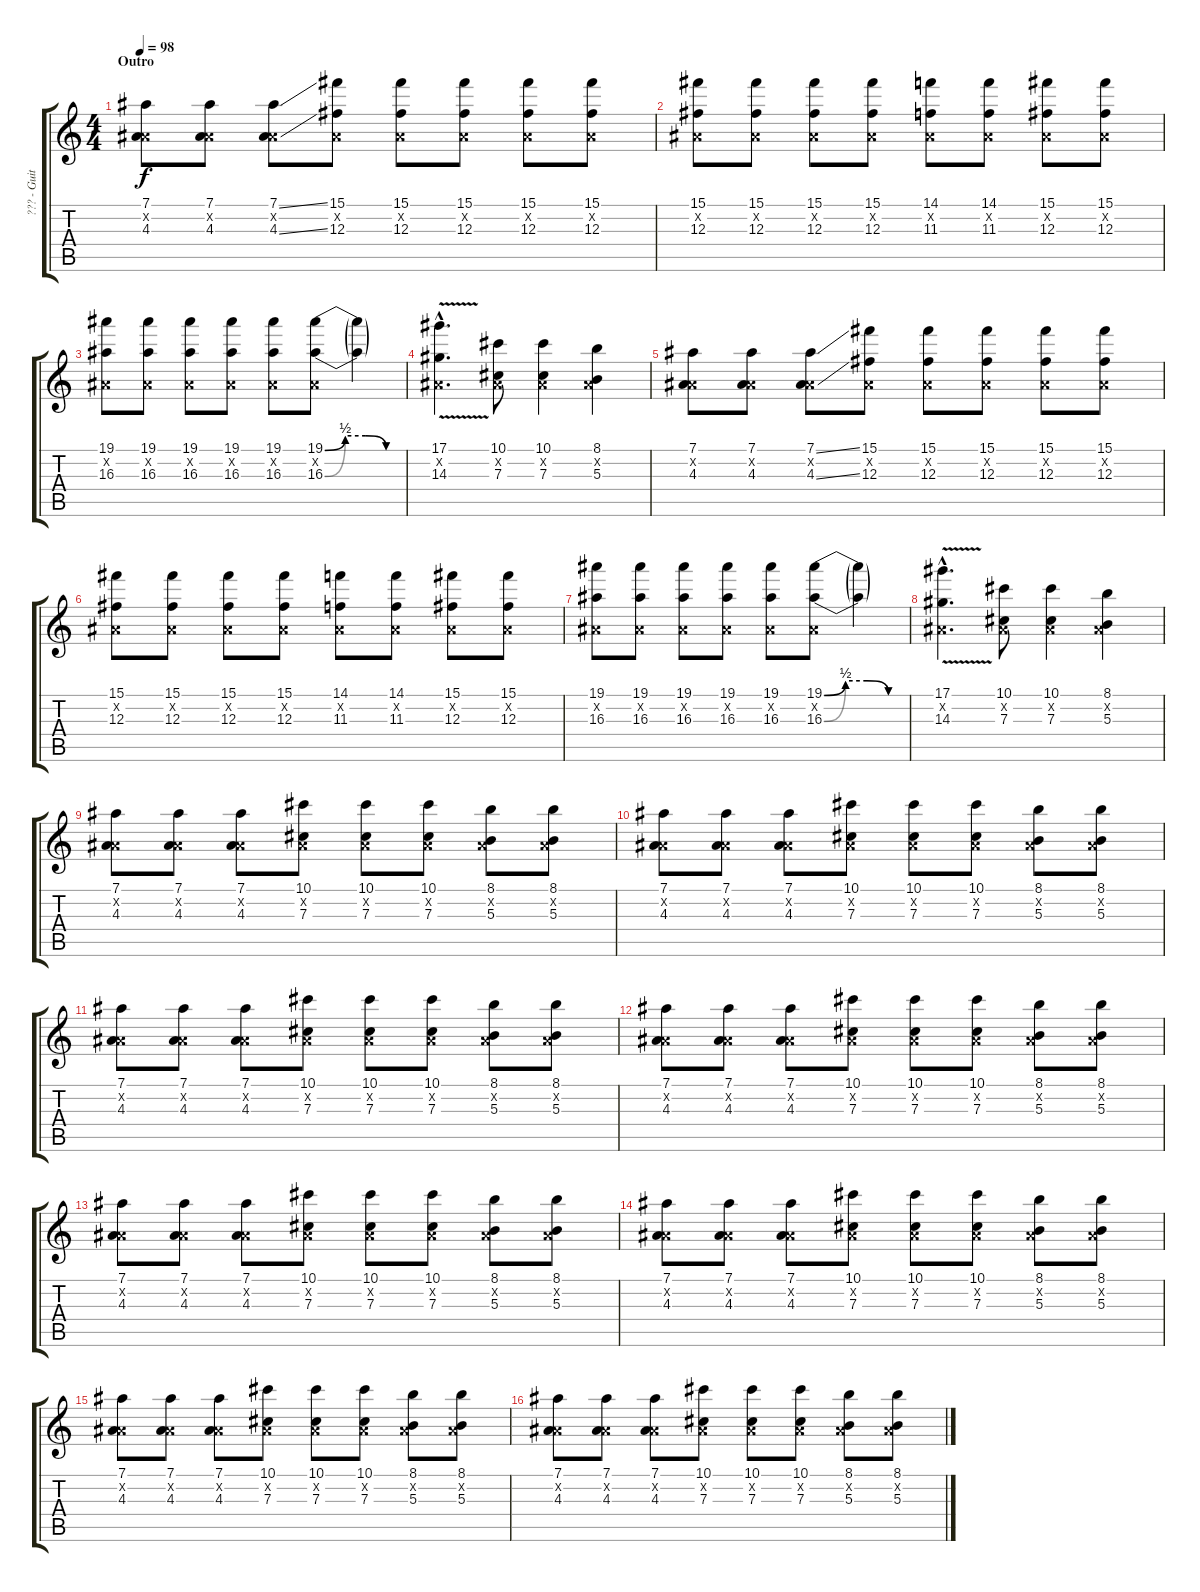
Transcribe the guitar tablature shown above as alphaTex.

\track ("??? - Guitar" "??? - Guit") {instrument overdrivenguitar}
\staff {score tabs}
\tuning (Eb4 Bb3 Gb3 Db3 Ab2 Eb2) {hide}
\ts (4 4)
\section ("" "Outro")
\tempo 98
\clef g2
\ks c
(7.1 0.2{x} 4.3).8{dy f} (7.1 0.2{x} 4.3).8 (7.1{ss} 0.2{x} 4.3{ss}).8 (15.1 0.2{x} 12.3).8 (15.1 0.2{x} 12.3).8 (15.1 0.2{x} 12.3).8 (15.1 0.2{x} 12.3).8 (15.1 0.2{x} 12.3).8 |
(15.1 0.2{x} 12.3).8 (15.1 0.2{x} 12.3).8 (15.1 0.2{x} 12.3).8 (15.1 0.2{x} 12.3).8 (14.1 0.2{x} 11.3).8 (14.1 0.2{x} 11.3).8 (15.1 0.2{x} 12.3).8 (15.1 0.2{x} 12.3).8 |
(19.1 0.2{x} 16.3).8 (19.1 0.2{x} 16.3).8 (19.1 0.2{x} 16.3).8 (19.1 0.2{x} 16.3).8 (19.1 0.2{x} 16.3).8 (19.1{be (custom 0 0 15 2 30 2 45 0 60 0)} 0.2{x} 16.3{be (custom 0 0 15 2 30 2 45 0 60 0)}).8 (19.1{t} 16.3{t}).4 |
(17.1{v hac} 0.2{hac x} 14.3{v hac}).4{d} (10.1 0.2{x} 7.3).8 (10.1 0.2{x} 7.3).4 (8.1 0.2{x} 5.3).4 |
(7.1 0.2{x} 4.3).8 (7.1 0.2{x} 4.3).8 (7.1{ss} 0.2{x} 4.3{ss}).8 (15.1 0.2{x} 12.3).8 (15.1 0.2{x} 12.3).8 (15.1 0.2{x} 12.3).8 (15.1 0.2{x} 12.3).8 (15.1 0.2{x} 12.3).8 |
(15.1 0.2{x} 12.3).8 (15.1 0.2{x} 12.3).8 (15.1 0.2{x} 12.3).8 (15.1 0.2{x} 12.3).8 (14.1 0.2{x} 11.3).8 (14.1 0.2{x} 11.3).8 (15.1 0.2{x} 12.3).8 (15.1 0.2{x} 12.3).8 |
(19.1 0.2{x} 16.3).8 (19.1 0.2{x} 16.3).8 (19.1 0.2{x} 16.3).8 (19.1 0.2{x} 16.3).8 (19.1 0.2{x} 16.3).8 (19.1{be (custom 0 0 15 2 30 2 45 0 60 0)} 0.2{x} 16.3{be (custom 0 0 15 2 30 2 45 0 60 0)}).8 (19.1{t} 16.3{t}).4 |
(17.1{v hac} 0.2{hac x} 14.3{v hac}).4{d} (10.1 0.2{x} 7.3).8 (10.1 0.2{x} 7.3).4 (8.1 0.2{x} 5.3).4 |
(7.1 0.2{x} 4.3).8 (7.1 0.2{x} 4.3).8 (7.1 0.2{x} 4.3).8 (10.1 0.2{x} 7.3).8 (10.1 0.2{x} 7.3).8 (10.1 0.2{x} 7.3).8 (8.1 0.2{x} 5.3).8 (8.1 0.2{x} 5.3).8 |
(7.1 0.2{x} 4.3).8 (7.1 0.2{x} 4.3).8 (7.1 0.2{x} 4.3).8 (10.1 0.2{x} 7.3).8 (10.1 0.2{x} 7.3).8 (10.1 0.2{x} 7.3).8 (8.1 0.2{x} 5.3).8 (8.1 0.2{x} 5.3).8 |
(7.1 0.2{x} 4.3).8 (7.1 0.2{x} 4.3).8 (7.1 0.2{x} 4.3).8 (10.1 0.2{x} 7.3).8 (10.1 0.2{x} 7.3).8 (10.1 0.2{x} 7.3).8 (8.1 0.2{x} 5.3).8 (8.1 0.2{x} 5.3).8 |
(7.1 0.2{x} 4.3).8 (7.1 0.2{x} 4.3).8 (7.1 0.2{x} 4.3).8 (10.1 0.2{x} 7.3).8 (10.1 0.2{x} 7.3).8 (10.1 0.2{x} 7.3).8 (8.1 0.2{x} 5.3).8 (8.1 0.2{x} 5.3).8 |
(7.1 0.2{x} 4.3).8 (7.1 0.2{x} 4.3).8 (7.1 0.2{x} 4.3).8 (10.1 0.2{x} 7.3).8 (10.1 0.2{x} 7.3).8 (10.1 0.2{x} 7.3).8 (8.1 0.2{x} 5.3).8 (8.1 0.2{x} 5.3).8 |
(7.1 0.2{x} 4.3).8 (7.1 0.2{x} 4.3).8 (7.1 0.2{x} 4.3).8 (10.1 0.2{x} 7.3).8 (10.1 0.2{x} 7.3).8 (10.1 0.2{x} 7.3).8 (8.1 0.2{x} 5.3).8 (8.1 0.2{x} 5.3).8 |
(7.1 0.2{x} 4.3).8 (7.1 0.2{x} 4.3).8 (7.1 0.2{x} 4.3).8 (10.1 0.2{x} 7.3).8 (10.1 0.2{x} 7.3).8 (10.1 0.2{x} 7.3).8 (8.1 0.2{x} 5.3).8 (8.1 0.2{x} 5.3).8 |
(7.1 0.2{x} 4.3).8 (7.1 0.2{x} 4.3).8 (7.1 0.2{x} 4.3).8 (10.1 0.2{x} 7.3).8 (10.1 0.2{x} 7.3).8 (10.1 0.2{x} 7.3).8 (8.1 0.2{x} 5.3).8 (8.1 0.2{x} 5.3).8
